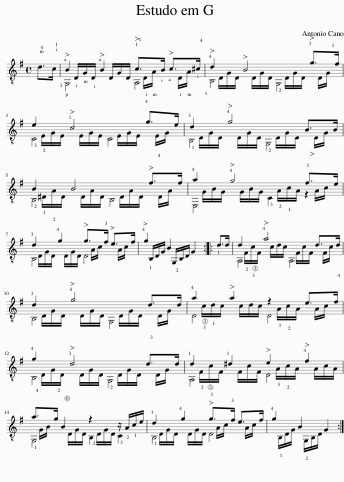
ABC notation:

X:1
%%score ( 1 2 3 )
L:1/8
M:4/4
I:linebreak $
K:G
V:1 treble-8
V:2 treble-8
V:3 treble-8
V:1
 !4!d>!1!c | B2 B2 !1!!1!c>B c>!4!^c | !4!d2 B4 !3!g>!1!f |$ e2 !1!c4 !4!g>e | !3!d2 !4!g4 B>B |$ %5
 B2 B4 !4!f>f | !4!a2 !4!g4 !3!f>e |$ !3!d2 !4!g2 g>!3!f e>f | !4!g2 B2 G2 :: !1!d>d | %10
 d2 !4!a4 d>d |$ !3!d2 !4!g4 d>d | !4!a2 a2 z2 e>!4!f |$ !4!g2 !3!d4 !3!d>d | !1!d2 !1!^d2 e2 !4!f2 |$ %15
 !4!a>!2!g !open!B2 z2 z/ !2!A/!1!c/e/ | !3!d2 !4!g2 g>!3!f e>f | !4!g2 B2 G2 :| %18
V:2
 x2 | !3!G,4 A,4 | !1!B,4 !2!G,4 |$ !3!C4 C4 | !1!B,4 !2!G,4 |$ %5
 !2!B,4 B,4 | E,4 !3!C2 z2 |$ B,4 D4 | x6 :: x2 | %10
 A,4 A,4 |$ B,4 G,4 | D4 D4 |$ B,4 !2!G,4 | A,4 D4 |$ %15
 !1!G,4 !2!B,2 !3!C2 | !1!B,4 D4 | x6 :| %18
V:3
 x2 | x/ D/G/D/ x/ D/G/D/ x/ D/A/ x D/A/ x/ | x/ D/G/D/ x/ D/G/D/ x/ D/G/D/ x/ D/G/ x/ |$ x/ !2!E/G/E/ x/ E/G/E/ x/ E/G/E/ x/ E/G/ x/ | x/ D/G/D/ x/ D/G/D/ x/ D/G/D/ x/ D/G/ x/ |$ %5
 x/ !1!^D/!2!A/D/ x/ D/A/D/ x/ D/A/D/ x/ D/A/ x/ | x/ G/B/G/ x/ G/B/G/ x/ !2!A/!1!c/A/ x/ A/c/ x/ |$ x/ D/G/D/ x/ D/G/D/ x/ A/c/ x A/c/ x/ | x/ !2!!1!B,/D/G/ x/ G,/B,/D/ x2 :: x2 | %10
 x/ !2!F/!3!c/F/ x/ c/d/c/ x/ F/c/F/ x/ F/c/ x/ |$ x/ D/G/D/ x/ D/G/D/ x/ D/G/D/ x/ D/G/ x/ | x/ !3!c/!1!d/c/ x/ c/d/c/ x/ !3!A/!2!c/A/ x/ A/c/ x/ |$ x/ D/G/D/ x/ D/G/D/ x/ D/G/D/ x/ D/G/ x/ | x/ !2!F/!3!c/F/ x/ F/c/F/ x/ !3!A/!2!c/A/ x/ A/c/A/ |$ %15
 x/ G/B/ x D/G/D/ x/ D/G/D/ x2 | x/ D/G/D/ x/ D/G/D/ x/ A/c/ x A/c/ x/ | x/ !1!B,/D/G/ x/ !2!G,/B,/D/ x2 :| %18
